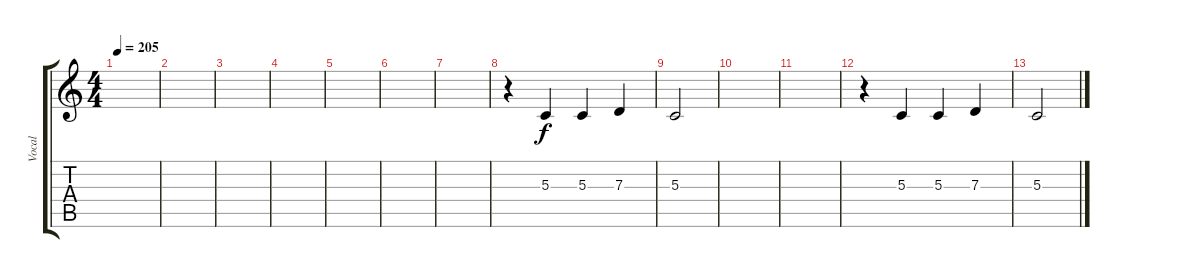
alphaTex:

\track ("Vocal" "Vocal") {instrument lead2sawtooth}
\staff {score tabs}
\tuning (E4 B3 G3 D3 A2 E2) {hide}
\ts (4 4)
\tempo 205
\clef g2
\ks c
|
|
|
|
|
|
|
r.4 5.3.4 5.3.4 7.3.4 |
5.3.2 |
|
|
r.4 5.3.4 5.3.4 7.3.4 |
5.3.2
